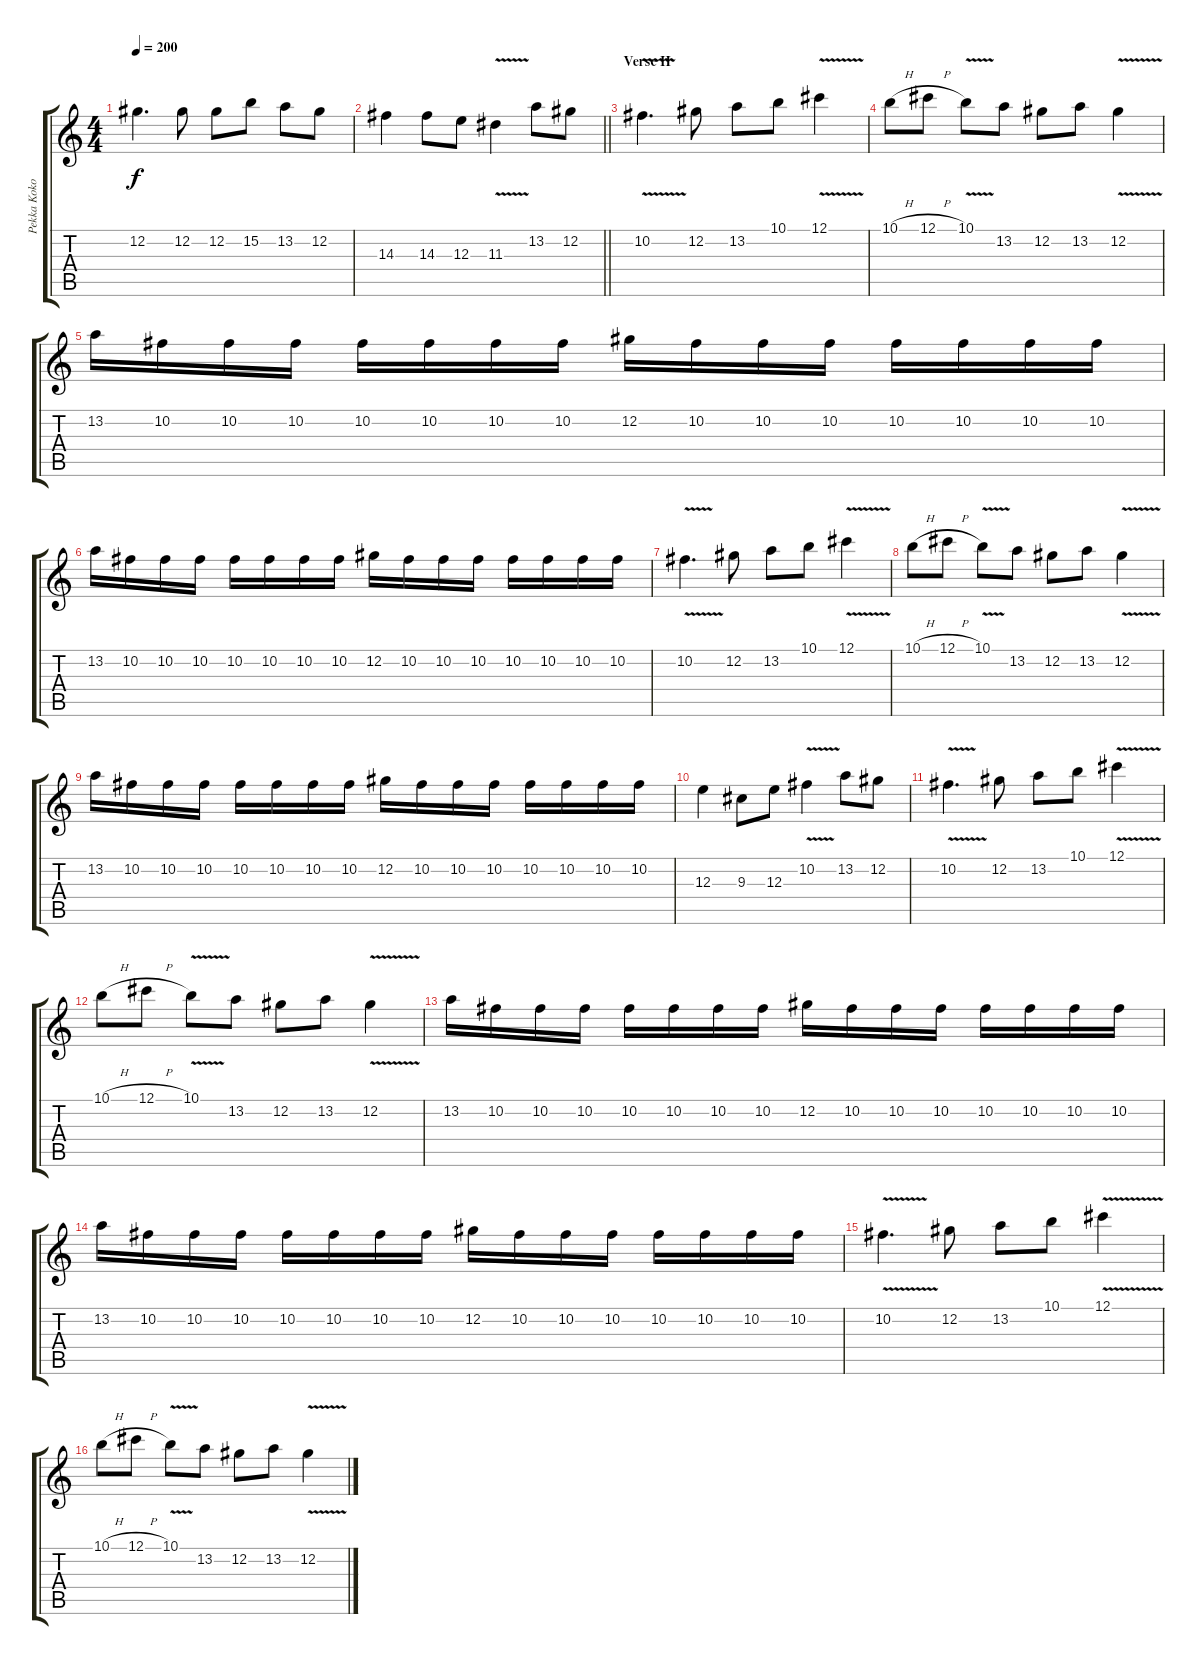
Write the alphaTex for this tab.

\track ("Pekka Koko" "Pekka Koko") {instrument distortionguitar}
\staff {score tabs}
\tuning (Db4 Ab3 E3 B2 Gb2 Db2) {hide}
\ts (4 4)
\tempo 200
\clef g2
\ks c
12.2.4{d dy f} 12.2.8 12.2.8 15.2.8 13.2.8 12.2.8 |
\barLineRight lightlight
14.3.4 14.3.8 12.3.8 11.3{v}.4 13.2.8 12.2.8 |
\section ("" "Verse II")
10.2{v}.4{d} 12.2.8 13.2.8 10.1.8 12.1{v}.4 |
10.1{h}.8 12.1{h}.8 10.1{v}.8 13.2.8 12.2.8 13.2.8 12.2{v}.4 |
13.2.16 10.2.16 10.2.16 10.2.16 10.2.16 10.2.16 10.2.16 10.2.16 12.2.16 10.2.16 10.2.16 10.2.16 10.2.16 10.2.16 10.2.16 10.2.16 |
13.2.16 10.2.16 10.2.16 10.2.16 10.2.16 10.2.16 10.2.16 10.2.16 12.2.16 10.2.16 10.2.16 10.2.16 10.2.16 10.2.16 10.2.16 10.2.16 |
10.2{v}.4{d} 12.2.8 13.2.8 10.1.8 12.1{v}.4 |
10.1{h}.8 12.1{h}.8 10.1{v}.8 13.2.8 12.2.8 13.2.8 12.2{v}.4 |
13.2.16 10.2.16 10.2.16 10.2.16 10.2.16 10.2.16 10.2.16 10.2.16 12.2.16 10.2.16 10.2.16 10.2.16 10.2.16 10.2.16 10.2.16 10.2.16 |
12.3.4 9.3.8 12.3.8 10.2{v}.4 13.2.8 12.2.8 |
10.2{v}.4{d} 12.2.8 13.2.8 10.1.8 12.1{v}.4 |
10.1{h}.8 12.1{h}.8 10.1{v}.8 13.2.8 12.2.8 13.2.8 12.2{v}.4 |
13.2.16 10.2.16 10.2.16 10.2.16 10.2.16 10.2.16 10.2.16 10.2.16 12.2.16 10.2.16 10.2.16 10.2.16 10.2.16 10.2.16 10.2.16 10.2.16 |
13.2.16 10.2.16 10.2.16 10.2.16 10.2.16 10.2.16 10.2.16 10.2.16 12.2.16 10.2.16 10.2.16 10.2.16 10.2.16 10.2.16 10.2.16 10.2.16 |
10.2{v}.4{d} 12.2.8 13.2.8 10.1.8 12.1{v}.4 |
10.1{h}.8 12.1{h}.8 10.1{v}.8 13.2.8 12.2.8 13.2.8 12.2{v}.4
